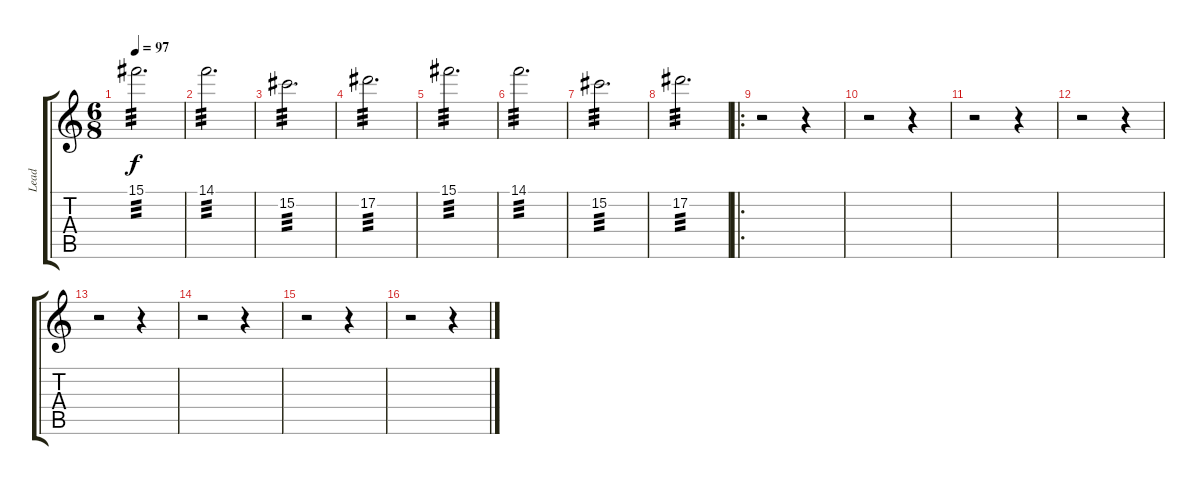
\track ("Lead" "Lead") {instrument electricguitarjazz}
\staff {score tabs}
\tuning (Eb4 Bb3 Gb3 Db3 Ab2 Eb2) {hide}
\ts (6 8)
\tempo 97
\clef g2
\ks c
15.1.2{d tp 3 dy f} |
14.1.2{d tp 3} |
15.2.2{d tp 3} |
17.2.2{d tp 3} |
15.1.2{d tp 3} |
14.1.2{d tp 3} |
15.2.2{d tp 3} |
17.2.2{d tp 3} |
\ro
r.2 r.4 |
r.2 r.4 |
r.2 r.4 |
r.2 r.4 |
r.2 r.4 |
r.2 r.4 |
r.2 r.4 |
r.2 r.4
